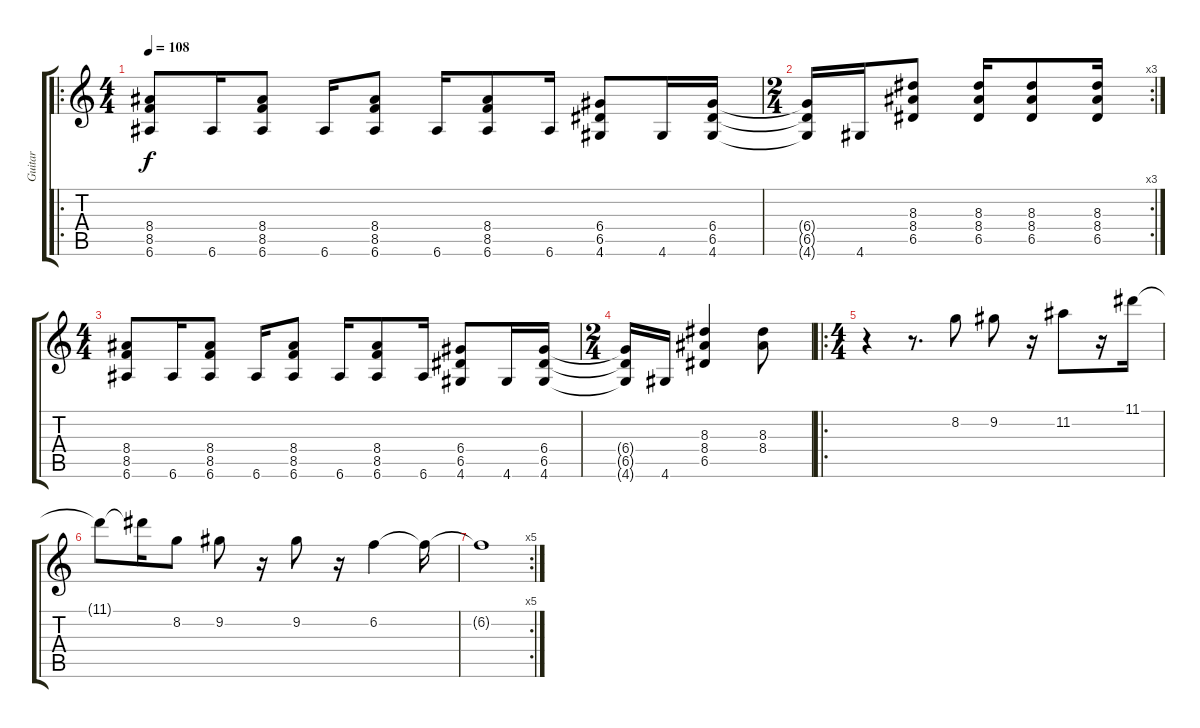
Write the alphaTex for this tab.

\track ("Guitar" "Guitar") {instrument overdrivenguitar}
\staff {score tabs}
\tuning (E4 B3 G3 D3 A2 E2) {hide}
\ro
\ts (4 4)
\tempo 108
\clef g2
\ks c
(8.4 8.5 6.6).8{dy f} 6.6.16 (8.4 8.5 6.6).8 6.6.16 (8.4 8.5 6.6).8 6.6.16 (8.4 8.5 6.6).8 6.6.16 (6.4 6.5 4.6).8 4.6.16 (6.4 6.5 4.6).16 |
\rc 3
\ts (2 4)
(6.4{t} 6.5{t} 4.6{t}).16 4.6.16 (8.3 8.4 6.5).8 (8.3 8.4 6.5).16 (8.3 8.4 6.5).8 (8.3 8.4 6.5).16 |
\ts (4 4)
(8.4 8.5 6.6).8 6.6.16 (8.4 8.5 6.6).8 6.6.16 (8.4 8.5 6.6).8 6.6.16 (8.4 8.5 6.6).8 6.6.16 (6.4 6.5 4.6).8 4.6.16 (6.4 6.5 4.6).16 |
\ts (2 4)
(6.4{t} 6.5{t} 4.6{t}).16 4.6.16 (8.3 8.4 6.5).4 (8.3 8.4).8 |
\ro
\ts (4 4)
r.4 r.8{d} 8.2.8 9.2.8 r.16 11.2.8 r.16 11.1.16 |
11.1{t}.8 11.1{t}.16 8.2.8 9.2.8 r.16 9.2.8 r.16 6.2.4 6.2{t}.16 |
\rc 5
6.2{t}.1
